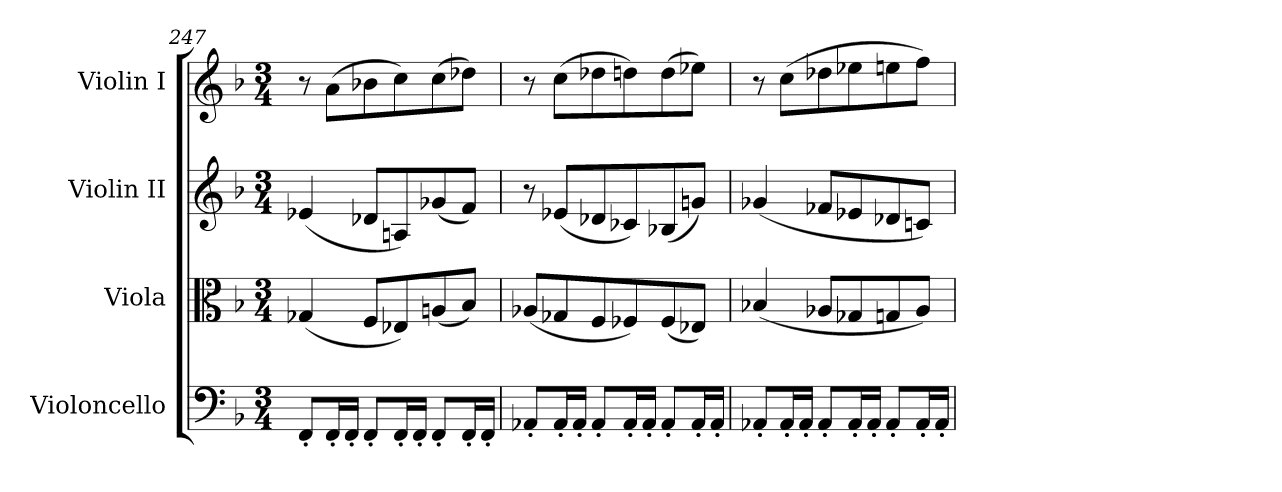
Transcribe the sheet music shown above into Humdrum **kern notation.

**kern	**kern	**kern	**kern
*part4	*part3	*part2	*part1
*staff4	*staff3	*staff2	*staff1
*I"Violoncello	*I"Viola	*I"Violin II	*I"Violin I
*I'Vc	*I'Vla	*I'Vln	*I'Vln
*clefF4	*clefC3	*clefG2	*clefG2
*k[b-]	*k[b-]	*k[b-]	*k[b-]
*M3/4	*M3/4	*M3/4	*M3/4
=247	=247	=247	=247
8FF'/L	(4G-X/	(4e-X/	8r
16FF'/L	.	.	(8a\L
16FF'/JJ	.	.	.
8FF'/L	8F/L	8d-X/L	8b-X\
16FF'/L	8E-X/)	8An/)	8cc\)
16FF'/JJ	.	.	.
8FF'/L	(8An/	(8g-X/	(8cc\
16FF'/L	8B-/J)	8f/J)	8dd-X\J)
16FF'/JJ	.	.	.
=248	=248	=248	=248
8AA-X'/L	(8A-X/L	8r	8r
16AA-'/L	8G-X/	(8e-X/L	(8cc\L
16AA-'/JJ	.	.	.
8AA-'/L	8F/	8d-X/	8dd-X\
16AA-'/L	8F-X/)	8c-X/)	8ddn\)
16AA-'/JJ	.	.	.
8AA-'/L	(8F-/	(8B-X/	(8dd\
16AA-'/L	8E-X/J)	8gn/J)	8ee-X\J)
16AA-'/JJ	.	.	.
=249	=249	=249	=249
8AA-X'/L	(4B-X/	(4g-X/	8r
16AA-'/L	.	.	(8cc\L
16AA-'/JJ	.	.	.
8AA-'/L	8A-X/L	8f-X/L	8dd-X\
16AA-'/L	8G-X/	8e-X/	8ee-X\
16AA-'/JJ	.	.	.
8AA-'/L	8Gn/	8d-X/	8een\
16AA-'/L	8A-/J)	8cn/J)	8ff\J)
16AA-'/JJ	.	.	.
=	=	=	=
*-	*-	*-	*-
